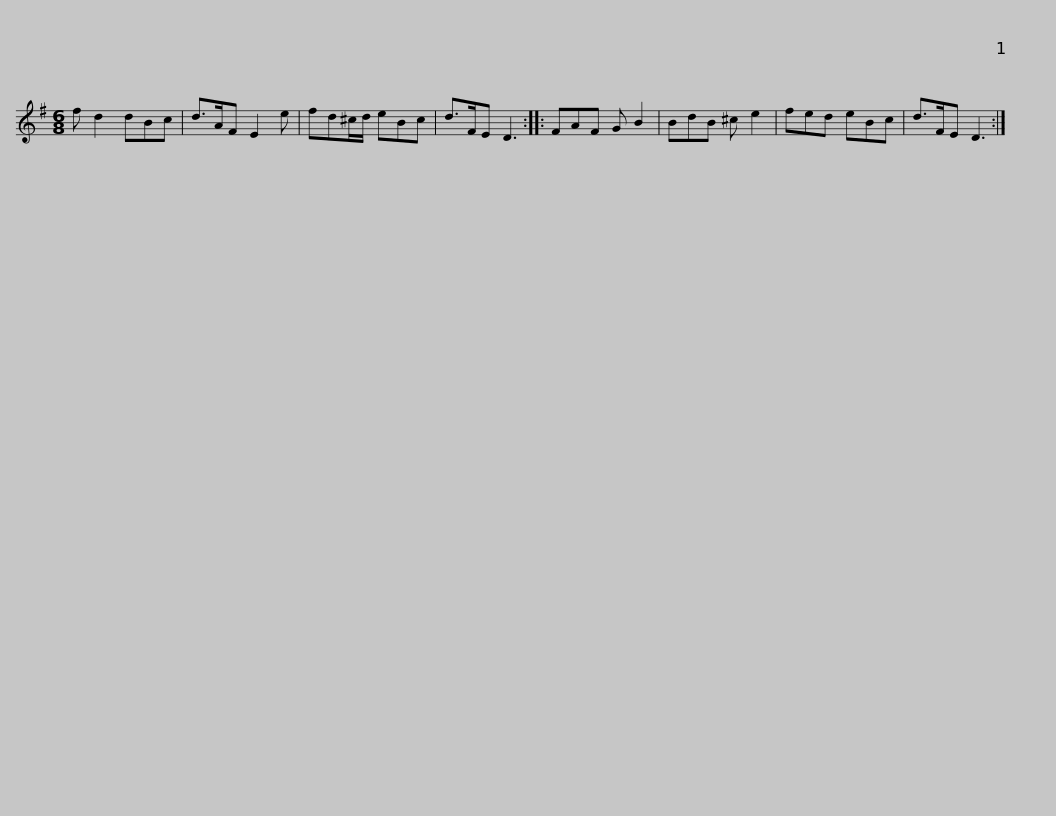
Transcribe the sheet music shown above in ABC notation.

X:1
L:1/8
M:6/8
I:linebreak $
K:G
V:1 treble
V:1
 f d2 dBc | d>AF E2 e | fd^c/d/ eBc | d>FE D3 :: FAF G B2 | %5
 BdB ^c e2 | fed eBc |$ d>FE D3 :| %8
